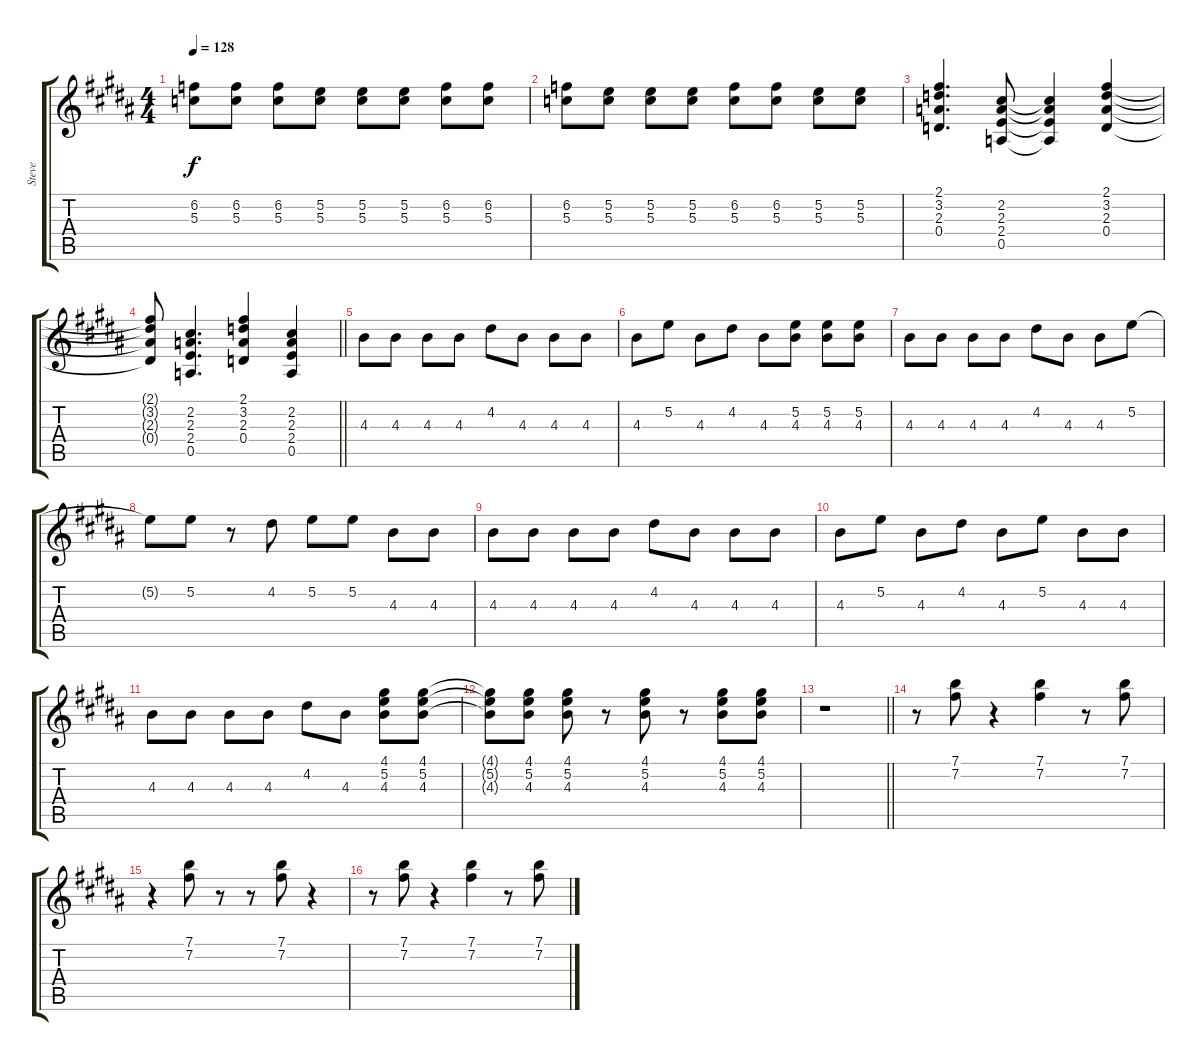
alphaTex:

\track ("Steve" "Steve") {instrument distortionguitar}
\staff {score tabs}
\tuning (E4 B3 G3 D3 A2 E2) {hide}
\ts (4 4)
\tempo 128
\clef g2
\ks b
(6.2 5.3).8{dy f} (6.2 5.3).8 (6.2 5.3).8 (5.2 5.3).8 (5.2 5.3).8 (5.2 5.3).8 (6.2 5.3).8 (6.2 5.3).8 |
(6.2 5.3).8 (5.2 5.3).8 (5.2 5.3).8 (5.2 5.3).8 (6.2 5.3).8 (6.2 5.3).8 (5.2 5.3).8 (5.2 5.3).8 |
(2.1 3.2 2.3 0.4).4{d} (2.2 2.3 2.4 0.5).8 (2.2{t} 2.3{t} 2.4{t} 0.5{t}).4 (2.1 3.2 2.3 0.4).4 |
\barLineRight lightlight
(2.1{t} 3.2{t} 2.3{t} 0.4{t}).8 (2.2 2.3 2.4 0.5).4{d} (2.1 3.2 2.3 0.4).4 (2.2 2.3 2.4 0.5).4 |
4.3.8 4.3.8 4.3.8 4.3.8 4.2.8 4.3.8 4.3.8 4.3.8 |
4.3.8 5.2.8 4.3.8 4.2.8 4.3.8 (5.2 4.3).8 (5.2 4.3).8 (5.2 4.3).8 |
4.3.8 4.3.8 4.3.8 4.3.8 4.2.8 4.3.8 4.3.8 5.2.8 |
5.2{t}.8 5.2.8 r.8 4.2.8 5.2.8 5.2.8 4.3.8 4.3.8 |
4.3.8 4.3.8 4.3.8 4.3.8 4.2.8 4.3.8 4.3.8 4.3.8 |
4.3.8 5.2.8 4.3.8 4.2.8 4.3.8 5.2.8 4.3.8 4.3.8 |
4.3.8 4.3.8 4.3.8 4.3.8 4.2.8 4.3.8 (4.1 5.2 4.3).8 (4.1 5.2 4.3).8 |
(4.1{t} 5.2{t} 4.3{t}).8 (4.1 5.2 4.3).8 (4.1 5.2 4.3).8 r.8 (4.1 5.2 4.3).8 r.8 (4.1 5.2 4.3).8 (4.1 5.2 4.3).8 |
\barLineRight lightlight
r.1 |
r.8 (7.1 7.2).8 r.4 (7.1 7.2).4 r.8 (7.1 7.2).8 |
r.4 (7.1 7.2).8 r.8 r.8 (7.1 7.2).8 r.4 |
r.8 (7.1 7.2).8 r.4 (7.1 7.2).4 r.8 (7.1 7.2).8
